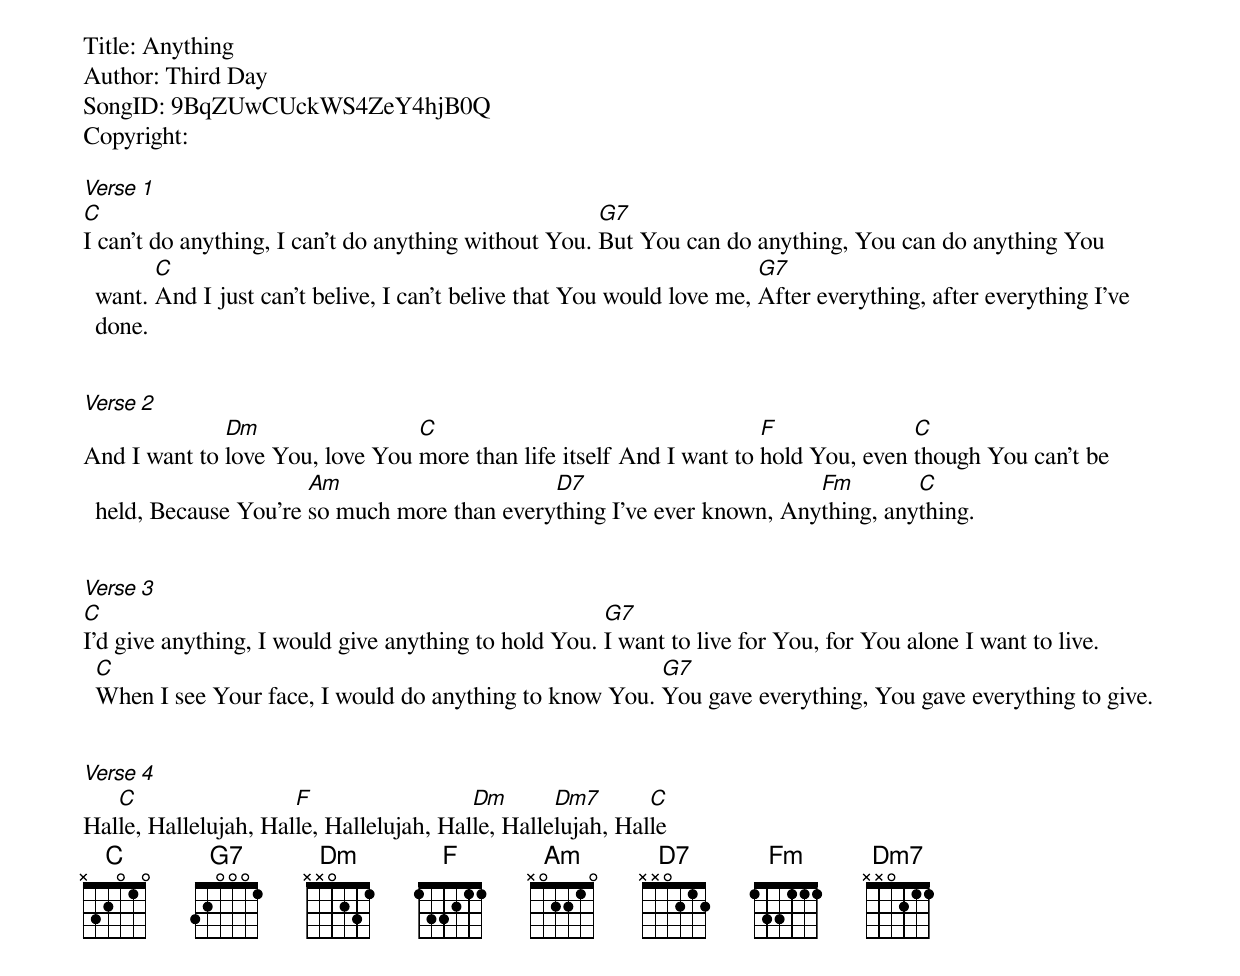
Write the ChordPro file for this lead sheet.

Title: Anything
Author: Third Day
SongID: 9BqZUwCUckWS4ZeY4hjB0Q
Copyright:

[Verse 1]
[C]I can't do anything, I can't do anything without You. [G7]But You can do anything, You can do anything You want. [C]And I just can't belive, I can't belive that You would love me, [G7]After everything, after everything I've done.


[Verse 2]
And I want to [Dm]love You, love You [C]more than life itself And I want to [F]hold You, even [C]though You can't be held, Because You're [Am]so much more than every[D7]thing I've ever known, Any[Fm]thing, any[C]thing.


[Verse 3]
[C]I'd give anything, I would give anything to hold You. [G7]I want to live for You, for You alone I want to live. [C]When I see Your face, I would do anything to know You. [G7]You gave everything, You gave everything to give.


[Verse 4]
Hal[C]le, Hallelujah, Hal[F]le, Hallelujah, Hal[Dm]le, Halle[Dm7]lujah, Hal[C]le
